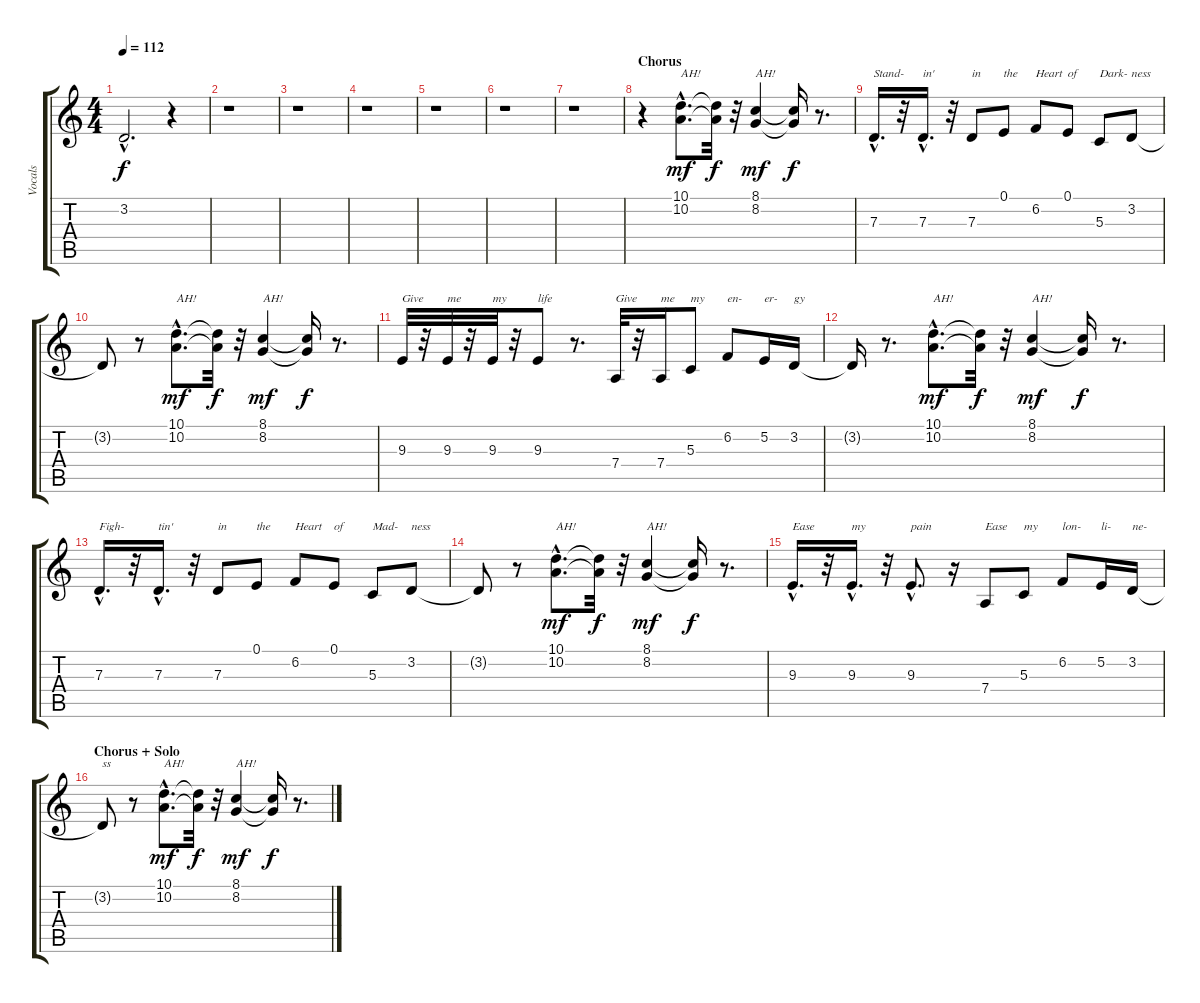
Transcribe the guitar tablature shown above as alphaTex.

\track ("Vocals" "Vocals") {instrument flute}
\staff {score tabs}
\tuning (E4 B3 G3 D3 A2 E2) {hide}
\ts (4 4)
\tempo 112
\clef g2
\ks c
3.2{hac t}.2{d dy f} r.4 |
r.1 |
r.1 |
r.1 |
r.1 |
r.1 |
r.1 |
\section ("" "Chorus")
r.4 (10.1{hac} 10.2{hac}).8{d txt "AH!" dy mf} (10.1{t} 10.2{t}).32{dy f} r.32 (8.1 8.2).4{txt "AH!" dy mf} (8.1{t} 8.2{t}).16{dy f} r.8{d} |
7.3{hac}.16{d txt "Stand-"} r.32 7.3{hac}.16{d txt "in'"} r.32 7.3.8{txt "in"} 0.1.8{txt "the"} 6.2.8{txt "Heart"} 0.1.8{txt "of"} 5.3.8{txt "Dark-"} 3.2.8{txt "ness"} |
3.2{t}.8 r.8 (10.1{hac} 10.2{hac}).8{d txt "AH!" dy mf} (10.1{t} 10.2{t}).32{dy f} r.32 (8.1 8.2).4{txt "AH!" dy mf} (8.1{t} 8.2{t}).16{dy f} r.8{d} |
9.3.32{txt "Give"} r.32 9.3.32{txt "me"} r.32 9.3.32{txt "my"} r.32 9.3.8{txt "life"} r.8{d} 7.4.32{txt "Give"} r.32 7.4.16{txt "me"} 5.3.8{txt "my"} 6.2.8{txt "en-"} 5.2.16{txt "er-"} 3.2.16{txt "gy"} |
3.2{t}.16 r.8{d} (10.1{hac} 10.2{hac}).8{d txt "AH!" dy mf} (10.1{t} 10.2{t}).32{dy f} r.32 (8.1 8.2).4{txt "AH!" dy mf} (8.1{t} 8.2{t}).16{dy f} r.8{d} |
7.3{hac}.16{d txt "Figh-"} r.32 7.3{hac}.16{d txt "tin'"} r.32 7.3.8{txt "in"} 0.1.8{txt "the"} 6.2.8{txt "Heart"} 0.1.8{txt "of"} 5.3.8{txt "Mad-"} 3.2.8{txt "ness"} |
3.2{t}.8 r.8 (10.1{hac} 10.2{hac}).8{d txt "AH!" dy mf} (10.1{t} 10.2{t}).32{dy f} r.32 (8.1 8.2).4{txt "AH!" dy mf} (8.1{t} 8.2{t}).16{dy f} r.8{d} |
9.3{hac}.16{d txt "Ease"} r.32 9.3{hac}.16{d txt "my"} r.32 9.3{hac}.8{d txt "pain"} r.16 7.4.8{txt "Ease"} 5.3.8{txt "my"} 6.2.8{txt "lon-"} 5.2.16{txt "li-"} 3.2.16{txt "ne-"} |
\section ("" "Chorus + Solo")
3.2{t}.8{txt "ss"} r.8 (10.1{hac} 10.2{hac}).8{d txt "AH!" dy mf} (10.1{t} 10.2{t}).32{dy f} r.32 (8.1 8.2).4{txt "AH!" dy mf} (8.1{t} 8.2{t}).16{dy f} r.8{d}
